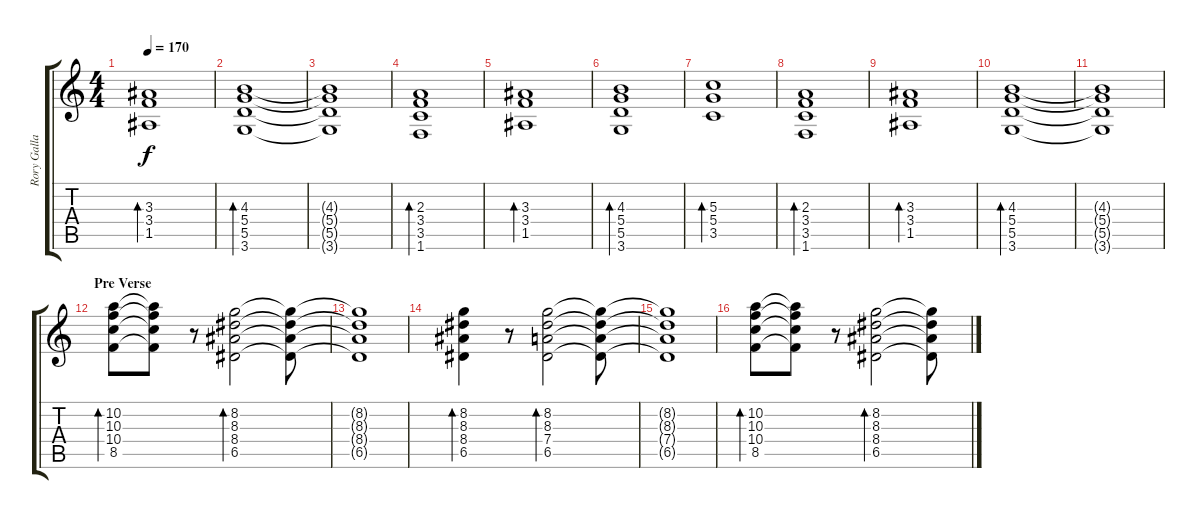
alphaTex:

\track ("Rory Gallagher" "Rory Galla") {instrument distortionguitar}
\staff {score tabs}
\tuning (E4 B3 G3 D3 A2 E2) {hide}
\ts (4 4)
\tempo 170
\clef g2
\ks c
(3.3 3.4 1.5).1{bd 60 dy f} |
(4.3 5.4 5.5 3.6).1{bd 60} |
(4.3{t} 5.4{t} 5.5{t} 3.6{t}).1 |
(2.3 3.4 3.5 1.6).1{bd 60} |
(3.3 3.4 1.5).1{bd 60} |
(4.3 5.4 5.5 3.6).1{bd 60} |
(5.3 5.4 3.5).1{bd 60} |
(2.3 3.4 3.5 1.6).1{bd 60} |
(3.3 3.4 1.5).1{bd 60} |
(4.3 5.4 5.5 3.6).1{bd 60} |
(4.3{t} 5.4{t} 5.5{t} 3.6{t}).1 |
\section ("" "Pre Verse")
(10.2 10.3 10.4 8.5).8{bd 60} (10.2{t} 10.3{t} 10.4{t} 8.5{t}).8 r.8 (8.2 8.3 8.4 6.5).2{bd 120} (8.2{t} 8.3{t} 8.4{t} 6.5{t}).8 |
(8.2{t} 8.3{t} 8.4{t} 6.5{t}).1 |
(8.2 8.3 8.4 6.5).4{bd 120} r.8 (8.2 8.3 7.4 6.5).2{bd 240} (8.2{t} 8.3{t} 7.4{t} 6.5{t}).8 |
(8.2{t} 8.3{t} 7.4{t} 6.5{t}).1 |
(10.2 10.3 10.4 8.5).8{bd 60} (10.2{t} 10.3{t} 10.4{t} 8.5{t}).8 r.8 (8.2 8.3 8.4 6.5).2{bd 120} (8.2{t} 8.3{t} 8.4{t} 6.5{t}).8
